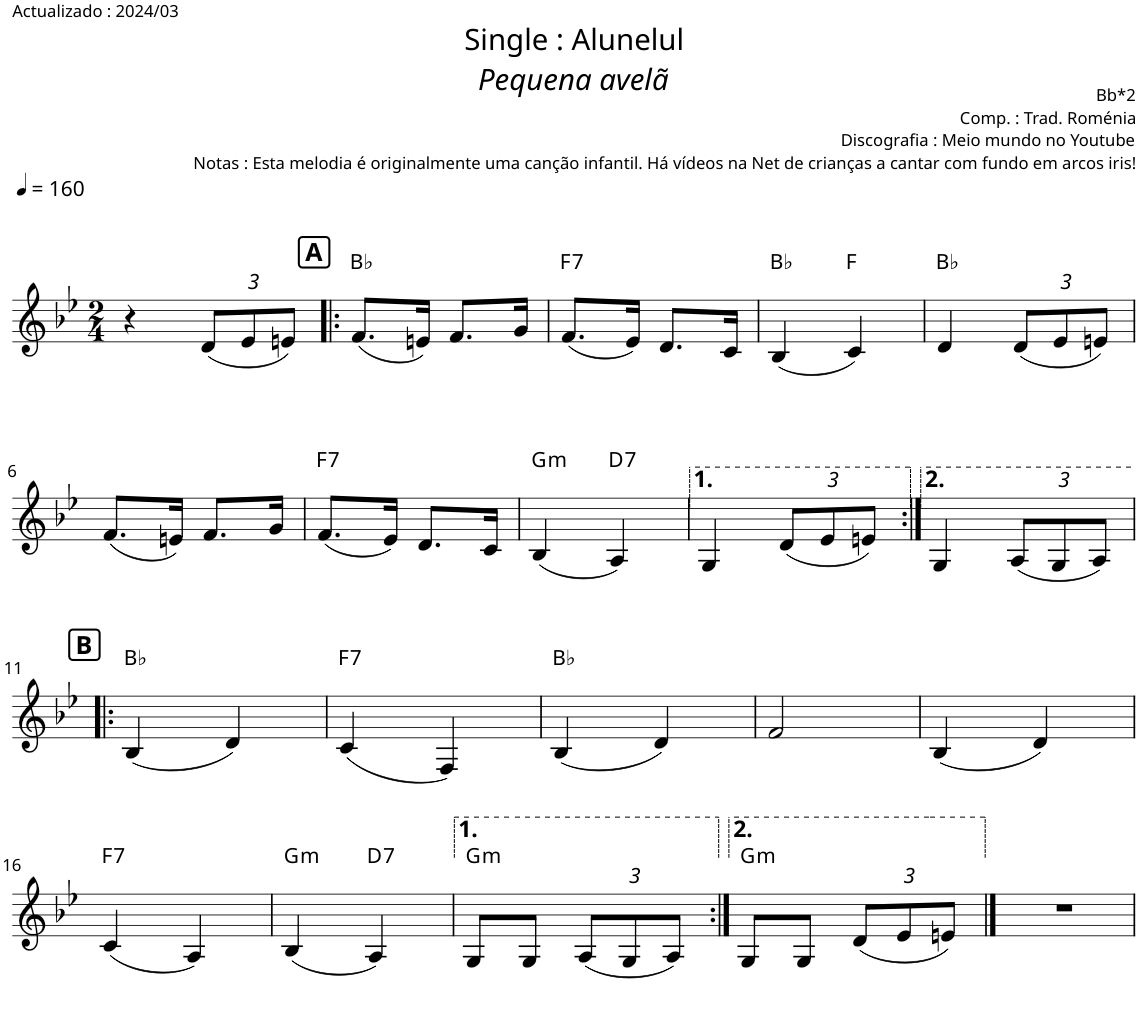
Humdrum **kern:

**kern	**harte
*part1	*part1
*staff1	*
*I"Piano	*
*I'Pno.	*
*clefG2	*
*k[b-e-]	*
*M2/4	*
*MM160	*
=1	=1
4r	.
*Xbrackettup	*
(12d/L	.
12e-/	.
12en/J)	.
!!LO:REH:place=s1:a:B:cj:fs=12:t=A
=2!|:	=2!|:
(8.f/L	Bb:maj
16en/Jk)	.
8.f/L	.
16g/Jk	.
=3	=3
!	!LO:H:kt=7
(8.f/L	F:7
16e-/Jk)	.
8.d/L	.
16c/Jk	.
=4	=4
(4B-/	Bb:maj
4c/)	F:maj
=5	=5
4d/	Bb:maj
(12d/L	.
12e-/	.
12en/J)	.
!!LO:LB:g=z
=6	=6
(8.f/L	.
16en/Jk)	.
8.f/L	.
16g/Jk	.
=7	=7
!	!LO:H:kt=7
(8.f/L	F:7
16e-/Jk)	.
8.d/L	.
16c/Jk	.
=8	=8
!	!LO:H:kt=m
(4B-/	G:min
!	!LO:H:kt=7
4A/)	D:7
=9	=9
4G/	.
(12d/L	.
12e-/	.
12en/J)	.
=10:|!	=10:|!
4G/	.
(12A/L	.
12G/	.
12A/J)	.
!!LO:LB:g=z
!!LO:REH:place=s1:a:B:cj:fs=12:t=B
=11!|:	=11!|:
(4B-/	Bb:maj
4d/)	.
=12	=12
!	!LO:H:kt=7
(4c/	F:7
4F/)	.
=13	=13
(4B-/	Bb:maj
4d/)	.
=14	=14
2f/	.
=15	=15
(4B-/	.
4d/)	.
!!LO:LB:g=z
=16	=16
!	!LO:H:kt=7
(4c/	F:7
4A/)	.
=17	=17
!	!LO:H:kt=m
(4B-/	G:min
!	!LO:H:kt=7
4A/)	D:7
=18	=18
!	!LO:H:kt=m
8G/L	G:min
8G/J	.
(12A/L	.
12G/	.
12A/J)	.
=19:|!	=19:|!
!	!LO:H:kt=m
8G/L	G:min
8G/J	.
(12d/L	.
12e-/	.
12en/J)	.
==20	==20
2r	.
=	=
*-	*-
